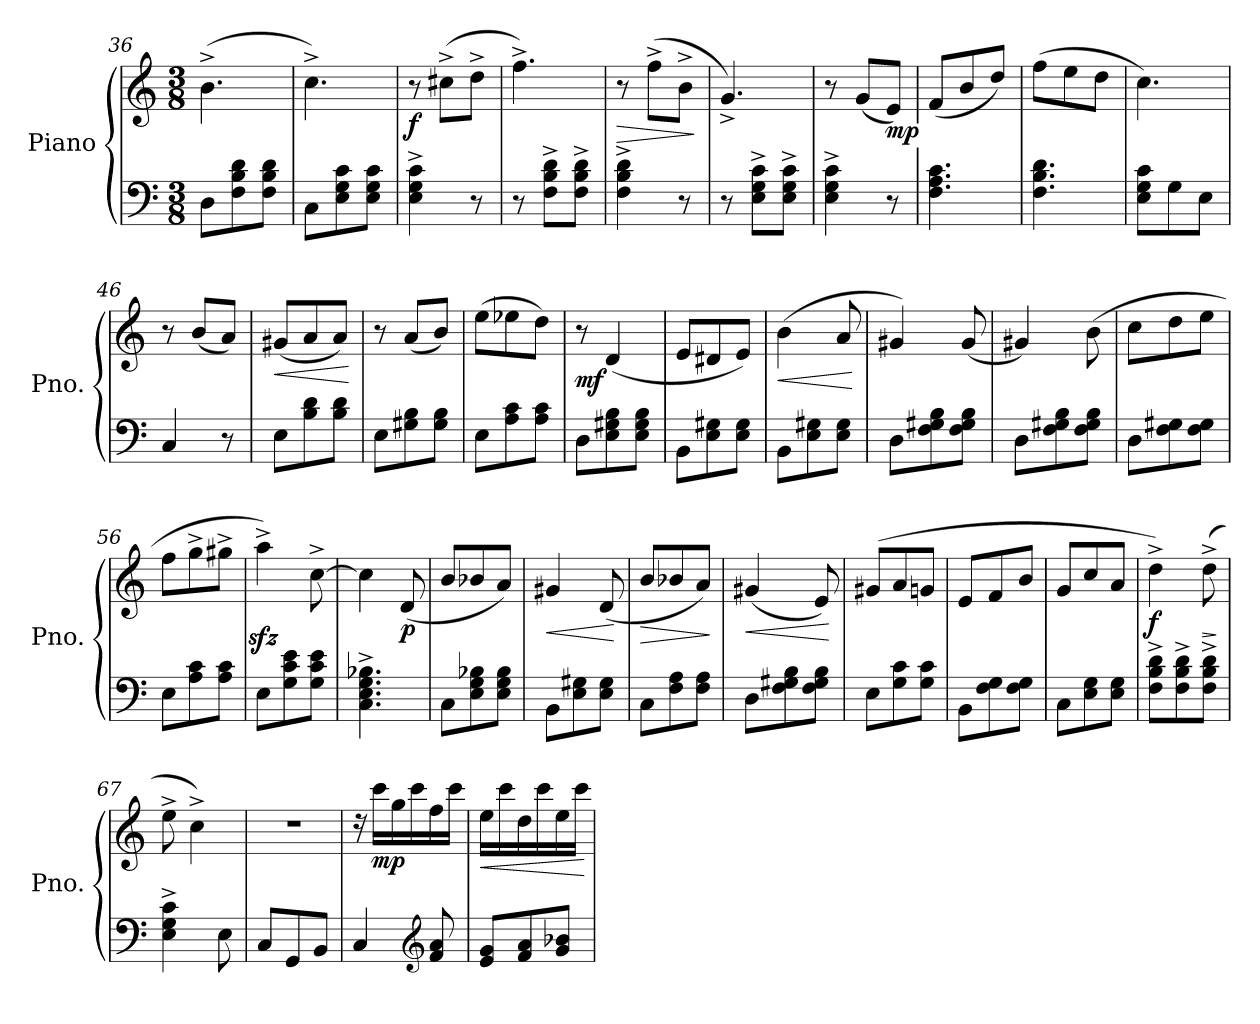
**kern	**kern	**dynam
*part1	*part1	*part1
*staff2	*staff1	*staff1/2
*I"Piano	*	*
*I'Pno.	*	*
*clefF4	*clefG2	*
*k[]	*k[]	*
*M3/8	*M3/8	*
=36	=36	=36
8D\L	(>4.b^\	.
8F\ 8B\ 8d\	.	.
8F\ 8B\ 8d\J	.	.
=37	=37	=37
8C\L	4.cc^\)	.
8E\ 8G\ 8c\	.	.
8E\ 8G\ 8c\J	.	.
=38	=38	=38
!	!	!LO:DY:b
4E\^ 4G\^ 4c\^	8r	f
.	(>8cc#X^\L	.
8r	8dd^\J	.
=39	=39	=39
8r	4.ff^\)	.
8F\^ 8B\^ 8d\^L	.	.
8F\^ 8B\^ 8d\^J	.	.
=40	=40	=40
!	!	!LO:HP:b
4F\^ 4B\^ 4d\^	8r	>
.	(>8ff^\L	.
8r	8b^\J	.
.	.	]
!!LO:LB:g=z
=41	=41	=41
8r	4.g^/)	.
8E\^ 8G\^ 8c\^L	.	.
8E\^ 8G\^ 8c\^J	.	.
=42	=42	=42
4E\^ 4G\^ 4c\^	8r	.
.	(<8g/L	.
!	!	!LO:DY:b
8r	8e/J)	mp
=43	=43	=43
4.F\ 4.A\ 4.c\	(<8f/L	.
.	8b/	.
.	8dd/J)	.
=44	=44	=44
4.F\ 4.B\ 4.d\	(>8ff\L	.
.	8ee\	.
.	8dd\J	.
=45	=45	=45
8E\ 8G\ 8c\L	4.cc\)	.
8G\	.	.
8E\J	.	.
=46	=46	=46
4C/	8r	.
.	(<8b/L	.
8r	8a/J)	.
=47	=47	=47
!	!	!LO:HP:b
8E\L	(<8g#X/L	<
8B\ 8d\	8a/	.
8B\ 8d\J	8a/J)	.
.	.	[
=48	=48	=48
8E\L	8r	.
8G#X\ 8B\	(<8a/L	.
8G#\ 8B\J	8b/J)	.
=49	=49	=49
8E\L	(>8ee\L	.
8A\ 8c\	8ee-X\	.
8A\ 8c\J	8dd\J)	.
=50	=50	=50
!	!	!LO:DY:b
8D\L	8r	mf
8E\ 8G#X\ 8B\	(<4d/	.
8E\ 8G#\ 8B\J	.	.
=51	=51	=51
8BB\L	8e/L	.
8E\ 8G#X\	8d#X/	.
8E\ 8G#\J	8e/J)	.
=52	=52	=52
!	!	!LO:HP:b
8BB\L	(>4b\	<
8E\ 8G#X\	.	.
8E\ 8G#\J	8a/	.
.	.	[
!!LO:PB:g=z
=53	=53	=53
8D\L	4g#X/)	.
8F\ 8G#X\ 8B\	.	.
8F\ 8G#\ 8B\J	(<8g#/	.
=54	=54	=54
8D\L	4g#X/)	.
8F\ 8G#X\ 8B\	.	.
8F\ 8G#\ 8B\J	(>8b\	.
=55	=55	=55
8D\L	8cc\L	.
8F\ 8G#X\	8dd\	.
8F\ 8G#\J	8ee\J	.
=56	=56	=56
8E\L	8ff\L	.
8A\ 8c\	8gg^\	.
8A\ 8c\J	8gg#X^\J	.
=57	=57	=57
8E\L	4aazz<^\)	.
8G\ 8c\ 8e\	.	.
8G\ 8c\ 8e\J	[8cc^\	.
=58	=58	=58
4.C\^ 4.E\^ 4.G\^ 4.B-X\^	4cc\]	.
!	!	!LO:DY:b
.	(<8d/	p
=59	=59	=59
8C\L	8b/L	.
8E\ 8G\ 8B-X\	8b-X/	.
8E\ 8G\ 8B-\J	8a/J)	.
=60	=60	=60
!	!	!LO:HP:b
8BB\L	4g#X/	<
8E\ 8G#X\	.	.
8E\ 8G#\J	(<8d/	.
.	.	[
=61	=61	=61
!	!	!LO:HP:b
8C\L	8b/L	>
8F\ 8A\	8b-X/	.
8F\ 8A\J	8a/J)	.
.	.	]
=62	=62	=62
!	!	!LO:HP:b
8D\L	(<4g#X/	<
8F\ 8G#X\ 8B\	.	.
8F\ 8G#\ 8B\J	8e/)	.
.	.	[
!!LO:LB:g=z
=63	=63	=63
8E\L	(>8g#X/L	.
8G\ 8c\	8a/	.
8G\ 8c\J	8gn/J	.
=64	=64	=64
8BB\L	8e/L	.
8F\ 8G\	8f/	.
8F\ 8G\J	8b/J	.
=65	=65	=65
8C\L	8g/L	.
8E\ 8G\	8cc/	.
8E\ 8G\J	8a/J	.
=66	=66	=66
!	!	!LO:DY:b
8F\^ 8B\^ 8d\^L	4dd^\)	f
8F\^ 8B\^ 8d\^	.	.
!	!	!LO:HP:b
8F\^ 8B\^ 8d\^J	(>8dd^\	>
.	.	]
=67	=67	=67
4E\^ 4G\^ 4c\^	8ee^\	.
.	4cc^\)	.
8E\	.	.
=68	=68	=68
8C/L	4.r	.
8GG/	.	.
8BB/J	.	.
=69	=69	=69
4C/	16rdd	.
!	!	!LO:DY:b
.	16ccc\LL	mp
.	16gg\	.
.	16ccc\	.
*clefG2	*	*
8f/ 8a/	16ff\	.
.	16ccc\JJ	.
=70	=70	=70
!	!	!LO:HP:b
8e/ 8g/L	16ee\LL	<
.	16ccc\	.
8f/ 8a/	16dd\	.
.	16ccc\	.
8g/ 8b-X/J	16ee\	.
.	16ccc\JJ	.
.	.	[
=	=	=
*-	*-	*-
